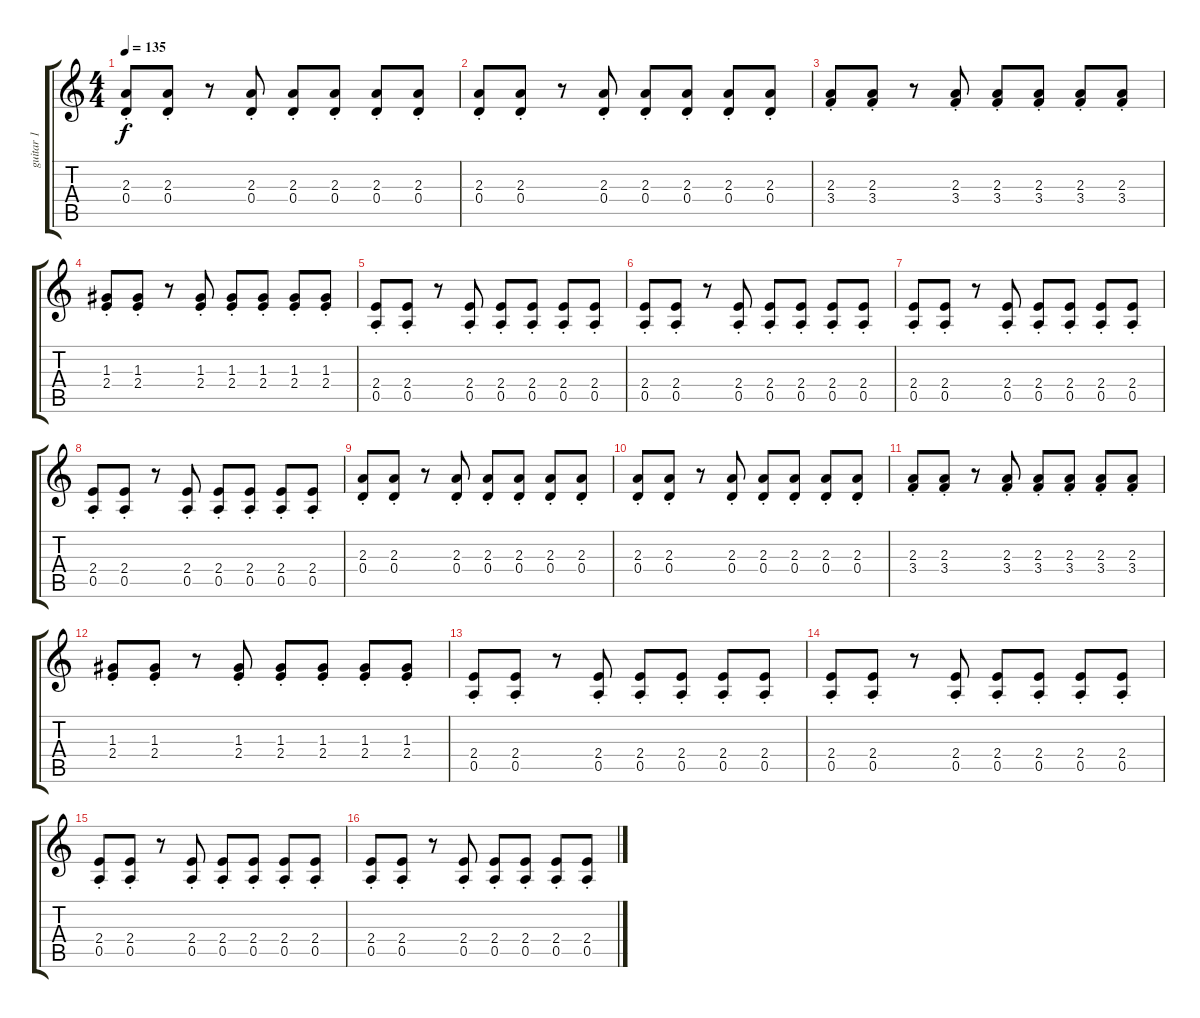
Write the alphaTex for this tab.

\track ("guitar 1" "guitar 1") {instrument electricguitarmuted}
\staff {score tabs}
\tuning (E4 B3 G3 D3 A2 E2) {hide}
\ts (4 4)
\tempo 135
\clef g2
\ks c
(2.3{st} 0.4{st}).8{dy f} (2.3{st} 0.4{st}).8 r.8 (2.3{st} 0.4{st}).8 (2.3{st} 0.4{st}).8 (2.3{st} 0.4{st}).8 (2.3{st} 0.4{st}).8 (2.3{st} 0.4{st}).8 |
(2.3{st} 0.4{st}).8 (2.3{st} 0.4{st}).8 r.8 (2.3{st} 0.4{st}).8 (2.3{st} 0.4{st}).8 (2.3{st} 0.4{st}).8 (2.3{st} 0.4{st}).8 (2.3{st} 0.4{st}).8 |
(2.3{st} 3.4{st}).8 (2.3{st} 3.4{st}).8 r.8 (2.3{st} 3.4{st}).8 (2.3{st} 3.4{st}).8 (2.3{st} 3.4{st}).8 (2.3{st} 3.4{st}).8 (2.3{st} 3.4{st}).8 |
(1.3{st} 2.4{st}).8 (1.3{st} 2.4{st}).8 r.8 (1.3{st} 2.4{st}).8 (1.3{st} 2.4{st}).8 (1.3{st} 2.4{st}).8 (1.3{st} 2.4{st}).8 (1.3{st} 2.4{st}).8 |
(2.4{st} 0.5{st}).8 (2.4{st} 0.5{st}).8 r.8 (2.4{st} 0.5{st}).8 (2.4{st} 0.5{st}).8 (2.4{st} 0.5{st}).8 (2.4{st} 0.5{st}).8 (2.4{st} 0.5{st}).8 |
(2.4{st} 0.5{st}).8 (2.4{st} 0.5{st}).8 r.8 (2.4{st} 0.5{st}).8 (2.4{st} 0.5{st}).8 (2.4{st} 0.5{st}).8 (2.4{st} 0.5{st}).8 (2.4{st} 0.5{st}).8 |
(2.4{st} 0.5{st}).8 (2.4{st} 0.5{st}).8 r.8 (2.4{st} 0.5{st}).8 (2.4{st} 0.5{st}).8 (2.4{st} 0.5{st}).8 (2.4{st} 0.5{st}).8 (2.4{st} 0.5{st}).8 |
(2.4{st} 0.5{st}).8 (2.4{st} 0.5{st}).8 r.8 (2.4{st} 0.5{st}).8 (2.4{st} 0.5{st}).8 (2.4{st} 0.5{st}).8 (2.4{st} 0.5{st}).8 (2.4{st} 0.5{st}).8 |
(2.3{st} 0.4{st}).8 (2.3{st} 0.4{st}).8 r.8 (2.3{st} 0.4{st}).8 (2.3{st} 0.4{st}).8 (2.3{st} 0.4{st}).8 (2.3{st} 0.4{st}).8 (2.3{st} 0.4{st}).8 |
(2.3{st} 0.4{st}).8 (2.3{st} 0.4{st}).8 r.8 (2.3{st} 0.4{st}).8 (2.3{st} 0.4{st}).8 (2.3{st} 0.4{st}).8 (2.3{st} 0.4{st}).8 (2.3{st} 0.4{st}).8 |
(2.3{st} 3.4{st}).8{volume 5} (2.3{st} 3.4{st}).8 r.8 (2.3{st} 3.4{st}).8 (2.3{st} 3.4{st}).8 (2.3{st} 3.4{st}).8 (2.3{st} 3.4{st}).8 (2.3{st} 3.4{st}).8 |
(1.3{st} 2.4{st}).8 (1.3{st} 2.4{st}).8 r.8 (1.3{st} 2.4{st}).8 (1.3{st} 2.4{st}).8 (1.3{st} 2.4{st}).8 (1.3{st} 2.4{st}).8 (1.3{st} 2.4{st}).8 |
(2.4{st} 0.5{st}).8 (2.4{st} 0.5{st}).8 r.8 (2.4{st} 0.5{st}).8 (2.4{st} 0.5{st}).8 (2.4{st} 0.5{st}).8 (2.4{st} 0.5{st}).8 (2.4{st} 0.5{st}).8 |
(2.4{st} 0.5{st}).8{volume 3} (2.4{st} 0.5{st}).8 r.8 (2.4{st} 0.5{st}).8 (2.4{st} 0.5{st}).8 (2.4{st} 0.5{st}).8 (2.4{st} 0.5{st}).8 (2.4{st} 0.5{st}).8 |
(2.4{st} 0.5{st}).8 (2.4{st} 0.5{st}).8 r.8 (2.4{st} 0.5{st}).8 (2.4{st} 0.5{st}).8 (2.4{st} 0.5{st}).8 (2.4{st} 0.5{st}).8 (2.4{st} 0.5{st}).8 |
(2.4{st} 0.5{st}).8 (2.4{st} 0.5{st}).8 r.8 (2.4{st} 0.5{st}).8 (2.4{st} 0.5{st}).8 (2.4{st} 0.5{st}).8 (2.4{st} 0.5{st}).8 (2.4{st} 0.5{st}).8
